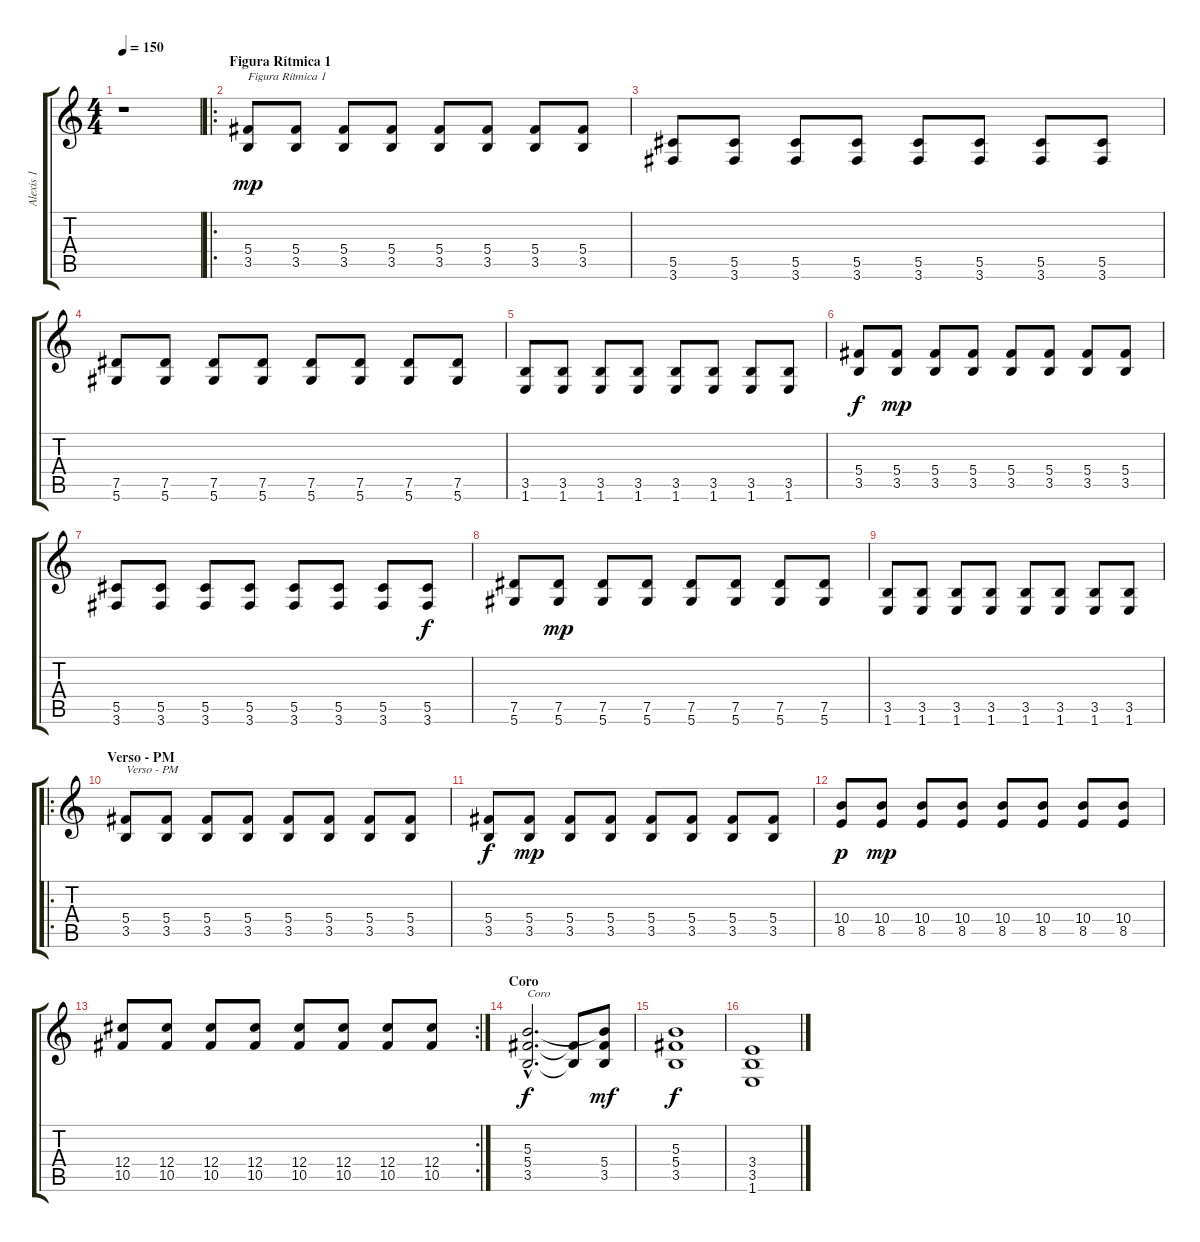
\track ("Alexis 1" "Alexis 1") {instrument distortionguitar}
\staff {score tabs}
\tuning (Eb4 Bb3 Gb3 Db3 Ab2 Eb2) {hide}
\ts (4 4)
\tempo 150
\clef g2
\ks c
r.1{dy mp instrument distortionguitar} |
\ro
\section ("" "Figura Rítmica 1")
(5.4 3.5).8{txt "Figura Rítmica 1"} (5.4 3.5).8 (5.4 3.5).8 (5.4 3.5).8 (5.4 3.5).8 (5.4 3.5).8 (5.4 3.5).8 (5.4 3.5).8 |
(5.5 3.6).8 (5.5 3.6).8 (5.5 3.6).8 (5.5 3.6).8 (5.5 3.6).8 (5.5 3.6).8 (5.5 3.6).8 (5.5 3.6).8 |
(7.5 5.6).8 (7.5 5.6).8 (7.5 5.6).8 (7.5 5.6).8 (7.5 5.6).8 (7.5 5.6).8 (7.5 5.6).8 (7.5 5.6).8 |
(3.5 1.6).8 (3.5 1.6).8 (3.5 1.6).8 (3.5 1.6).8 (3.5 1.6).8 (3.5 1.6).8 (3.5 1.6).8 (3.5 1.6).8 |
(5.4 3.5).8{dy f} (5.4 3.5).8{dy mp} (5.4 3.5).8 (5.4 3.5).8 (5.4 3.5).8 (5.4 3.5).8 (5.4 3.5).8 (5.4 3.5).8 |
(5.5 3.6).8 (5.5 3.6).8 (5.5 3.6).8 (5.5 3.6).8 (5.5 3.6).8 (5.5 3.6).8 (5.5 3.6).8 (5.5 3.6).8{dy f} |
(7.5 5.6).8 (7.5 5.6).8{dy mp} (7.5 5.6).8 (7.5 5.6).8 (7.5 5.6).8 (7.5 5.6).8 (7.5 5.6).8 (7.5 5.6).8 |
(3.5 1.6).8 (3.5 1.6).8 (3.5 1.6).8 (3.5 1.6).8 (3.5 1.6).8 (3.5 1.6).8 (3.5 1.6).8 (3.5 1.6).8 |
\ro
\section ("" "Verso - PM")
(5.4 3.5).8{txt "Verso - PM"} (5.4 3.5).8 (5.4 3.5).8 (5.4 3.5).8 (5.4 3.5).8 (5.4 3.5).8 (5.4 3.5).8 (5.4 3.5).8 |
(5.4 3.5).8{dy f} (5.4 3.5).8{dy mp} (5.4 3.5).8 (5.4 3.5).8 (5.4 3.5).8 (5.4 3.5).8 (5.4 3.5).8 (5.4 3.5).8 |
(10.4 8.5).8{dy p} (10.4 8.5).8{dy mp} (10.4 8.5).8 (10.4 8.5).8 (10.4 8.5).8 (10.4 8.5).8 (10.4 8.5).8 (10.4 8.5).8 |
\rc 2
(12.4 10.5).8 (12.4 10.5).8 (12.4 10.5).8 (12.4 10.5).8 (12.4 10.5).8 (12.4 10.5).8 (12.4 10.5).8 (12.4 10.5).8 |
\section ("" "Coro")
(5.3{hac} 5.4{hac} 3.5{hac}).2{d txt "Coro" dy f} (5.4{t} 3.5{t}).8 (5.3{t} 5.4 3.5).8{dy mf} |
(5.3 5.4 3.5).1{dy f} |
(3.4 3.5 1.6).1
